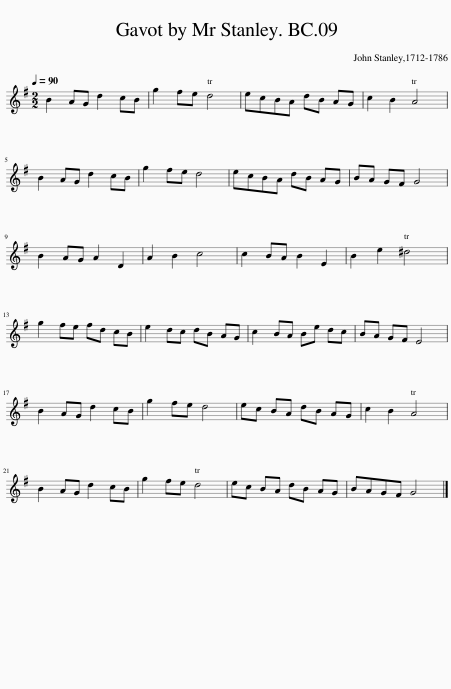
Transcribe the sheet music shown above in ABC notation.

X:1
L:1/8
Q:1/4=90
M:2/2
I:linebreak $
K:G
V:1 treble
V:1
 B2 AG d2 cB | g2 fe d4 | ecBA dB AG | c2 B2 A4 |$ B2 AG d2 cB | %5
 g2 fe d4 | ecBA dB AG | BA GF G4 |$ B2 AG A2 D2 | A2 B2 c4 | %10
 c2 BA B2 E2 | B2 e2 ^d4 |$ g2 fe fd cB | e2 dc dB AG | c2 BA Be dc | %15
 BA GF E4 |$ B2 AG d2 cB | g2 fe d4 | ec BA dB AG | c2 B2 A4 |$ %20
 B2 AG d2 cB | g2 fe d4 | ec BA dB AG | BAGF G4 |] %24
